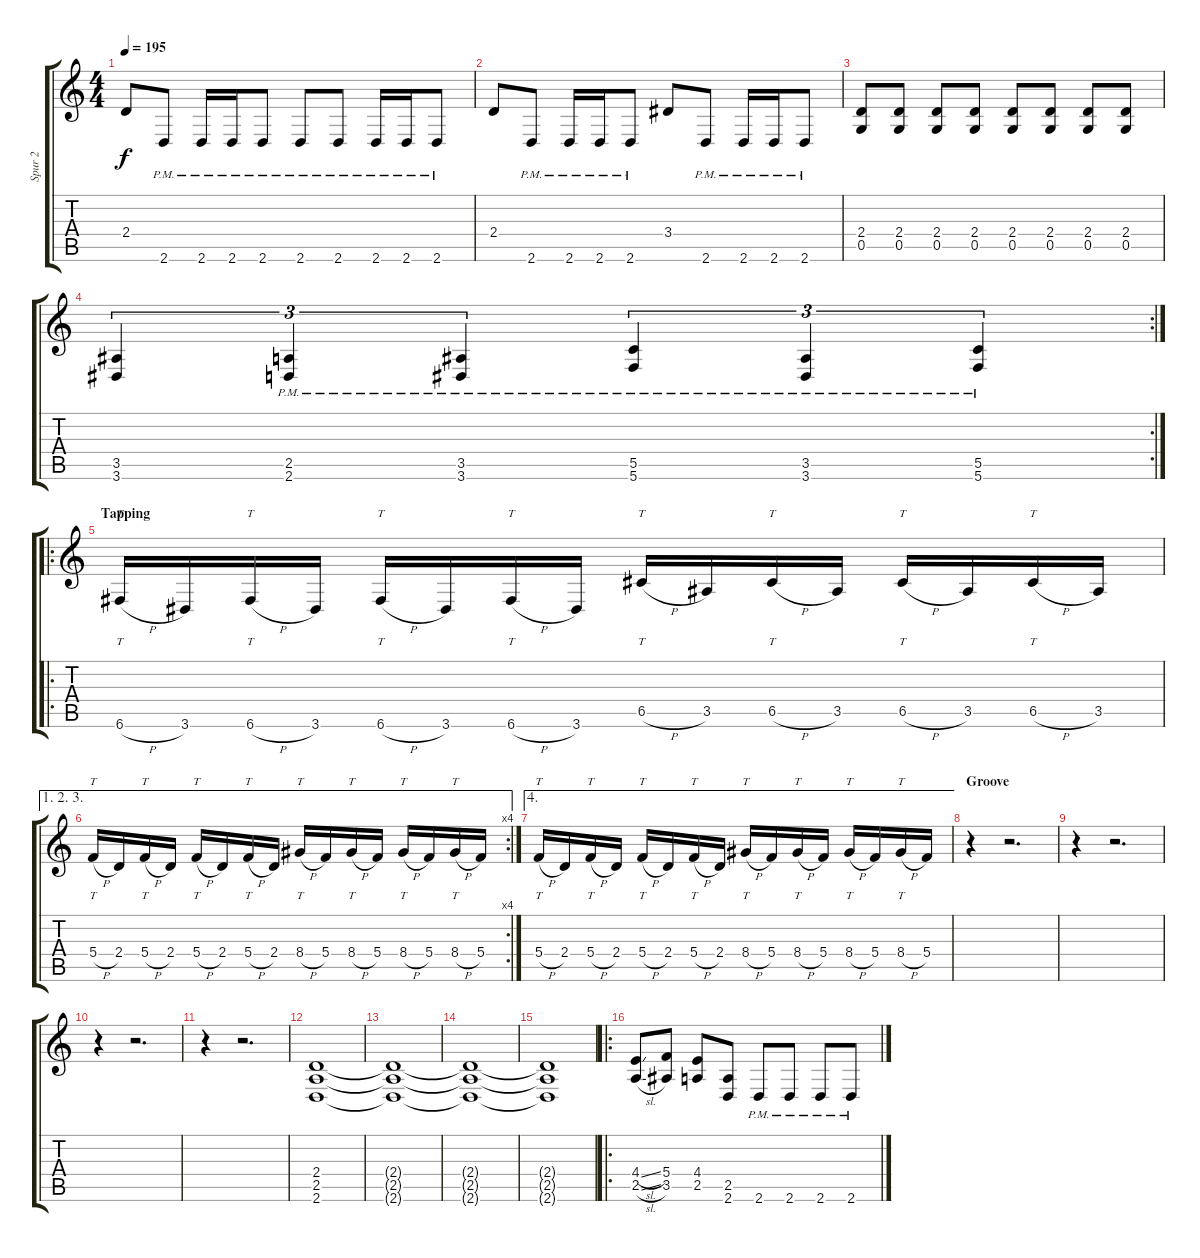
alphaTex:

\track ("Spur 2" "Spur 2") {instrument distortionguitar}
\staff {score tabs}
\tuning (D4 A3 F3 C3 G2 C2) {hide}
\ts (4 4)
\tempo 195
\clef g2
\ks c
2.4.8{dy f} 2.6{pm}.8 2.6{pm}.16 2.6{pm}.16 2.6{pm}.8 2.6{pm}.8 2.6{pm}.8 2.6{pm}.16 2.6{pm}.16 2.6{pm}.8 |
2.4.8 2.6{pm}.8 2.6{pm}.16 2.6{pm}.16 2.6{pm}.8 3.4.8 2.6{pm}.8 2.6{pm}.16 2.6{pm}.16 2.6{pm}.8 |
(2.4 0.5).8 (2.4 0.5).8 (2.4 0.5).8 (2.4 0.5).8 (2.4 0.5).8 (2.4 0.5).8 (2.4 0.5).8 (2.4 0.5).8 |
\rc 2
(3.5 3.6).4{tu (3 2)} (2.5{pm} 2.6{pm}).4{tu (3 2)} (3.5{pm} 3.6{pm}).4{tu (3 2)} (5.5{pm} 5.6{pm}).4{tu (3 2)} (3.5{pm} 3.6{pm}).4{tu (3 2)} (5.5{pm} 5.6{pm}).4{tu (3 2)} |
\ro
\section ("" "Tapping")
6.6{h}.16{tt} 3.6.16 6.6{h}.16{tt} 3.6.16 6.6{h}.16{tt} 3.6.16 6.6{h}.16{tt} 3.6.16 6.5{h}.16{tt} 3.5.16 6.5{h}.16{tt} 3.5.16 6.5{h}.16{tt} 3.5.16 6.5{h}.16{tt} 3.5.16 |
\ae (1 2 3)
\rc 4
5.4{h}.16{tt} 2.4.16 5.4{h}.16{tt} 2.4.16 5.4{h}.16{tt} 2.4.16 5.4{h}.16{tt} 2.4.16 8.4{h}.16{tt} 5.4.16 8.4{h}.16{tt} 5.4.16 8.4{h}.16{tt} 5.4.16 8.4{h}.16{tt} 5.4.16 |
\ae 4
5.4{h}.16{tt} 2.4.16 5.4{h}.16{tt} 2.4.16 5.4{h}.16{tt} 2.4.16 5.4{h}.16{tt} 2.4.16 8.4{h}.16{tt} 5.4.16 8.4{h}.16{tt} 5.4.16 8.4{h}.16{tt} 5.4.16 8.4{h}.16{tt} 5.4.16 |
\section ("" "Groove")
r.4 r.2{d} |
r.4 r.2{d} |
r.4 r.2{d} |
r.4 r.2{d} |
(2.4 2.5 2.6).1 |
(2.4{t} 2.5{t} 2.6{t}).1 |
(2.4{t} 2.5{t} 2.6{t}).1 |
(2.4{t} 2.5{t} 2.6{t}).1 |
\ro
(4.4{sl} 2.5{sl}).8 (5.4 3.5).8 (4.4 2.5).8 (2.5 2.6).8 2.6{pm}.8 2.6{pm}.8 2.6{pm}.8 2.6{pm}.8
